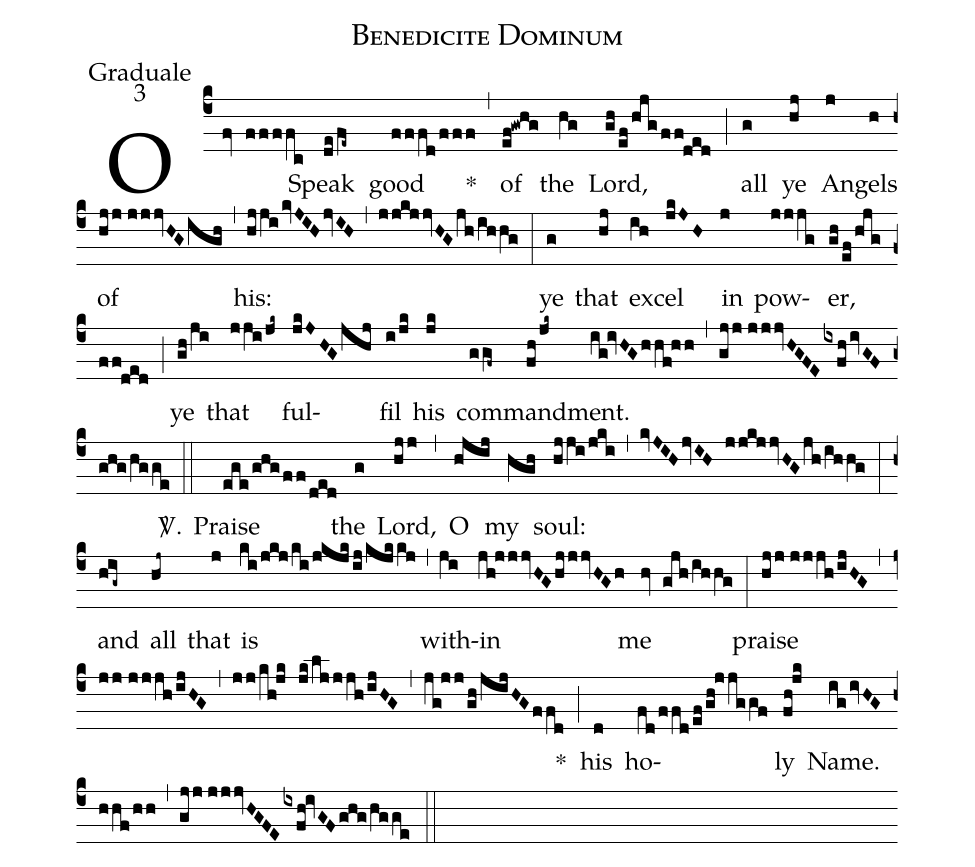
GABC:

name:Benedicite Dominum;
office-part:Graduale;
mode:3;
%%
(c4) O(fv ffffc) Speak(de/fe~) good(fffd/fff) *(,) of(ef!gwhg) the(hg) Lord,(gh/ef/hjg/ff!ded) (;) all(g) ye(hj) An(j)gels(h) of(hjj//jjjvHG/igh) (,) his:(hjji/kvJIH/jvIH) (,) (jjkjjvHG/jh/ihhg) (:) ye(g) that(hj) ex(ih)cel(jkJH) in(j) pow(jjjg)er,(gh/ef/hjg/ff!ded) (;) ye(gh/ji) that(jji/jk~) ful(jkJHG/jhj)fil(i/jk) his(jk) com(ggf~)mand(fh/jk~)ment.(ig!ivHG/hhf!hh) (,) (gjj//jjjvHGFE/ixfh/ivGF/ghg/hgge) <sp>V/</sp>.(::) Praise(ege/ghg/ff/ded) the(g) Lord,(hjj) (,) O(hjij) my(hgh) soul:(hjji/jki) (,) (kvJIH/jvIH jjkjjvHG/jh/ihhg) (:) and(hig~) all(hj~) that(j) is(ki/jkj/ki/jkjk/ij/kjkkj) (,) with(ji)in(jh!jjjvHG/hjjjvHGh) me(hv gjh/ihhg) (:) praise(hjj//jjjh/ijHG) (,) (jj//jjjh/ijHG) (,) (jj/kh!jk jk/ljjjh/ijHG) (,) (jg!jj/gh/jijHG/ffd) *(;) his(d) ho(fd/ffd/ef/gh!jjggf)ly(fh!jk) Name.(ig/ivHG/hhf/hh) (,) (gjj//jjjvHGFE/ixfh!ivGF/ghg/hgge) (::)
